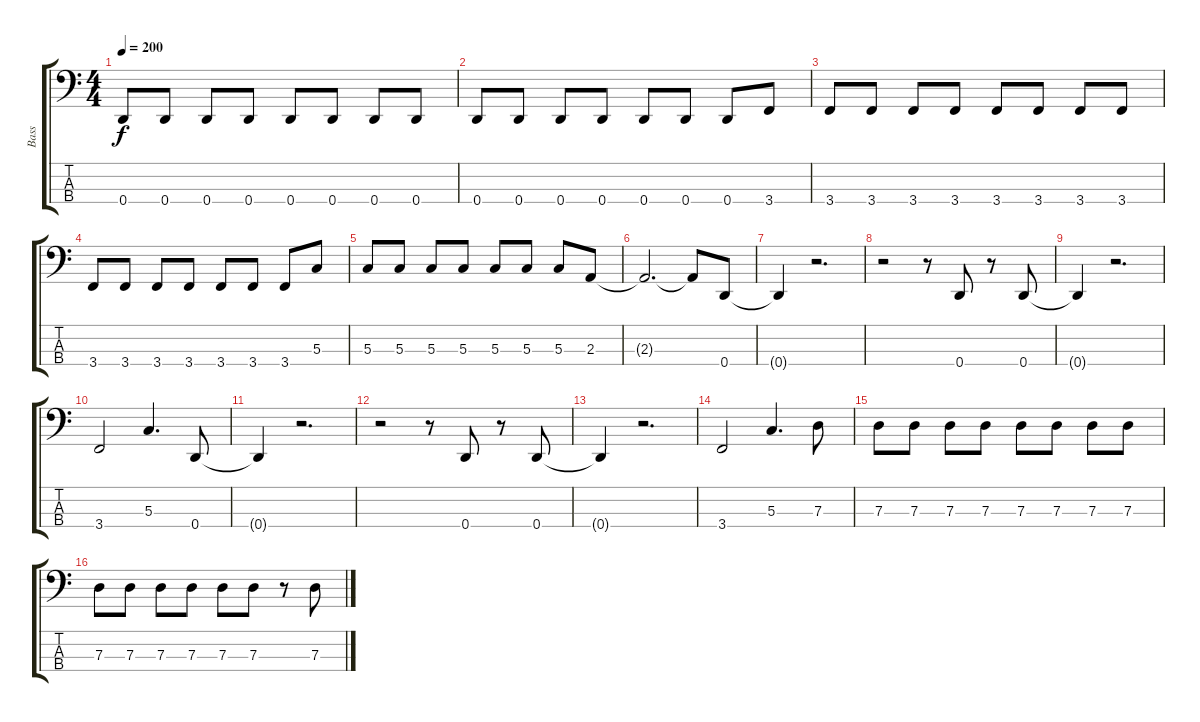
\track ("Bass" "Bass") {instrument electricbasspick}
\staff {score tabs}
\tuning (F2 C2 G1 D1) {hide}
\ts (4 4)
\tempo 200
\clef f4
\ks c
0.4.8{dy f} 0.4.8 0.4.8 0.4.8 0.4.8 0.4.8 0.4.8 0.4.8 |
0.4.8 0.4.8 0.4.8 0.4.8 0.4.8 0.4.8 0.4.8 3.4.8 |
3.4.8 3.4.8 3.4.8 3.4.8 3.4.8 3.4.8 3.4.8 3.4.8 |
3.4.8 3.4.8 3.4.8 3.4.8 3.4.8 3.4.8 3.4.8 5.3.8 |
5.3.8 5.3.8 5.3.8 5.3.8 5.3.8 5.3.8 5.3.8 2.3.8 |
2.3{t}.2{d} 2.3{t}.8 0.4.8 |
0.4{t}.4 r.2{d} |
r.2 r.8 0.4.8 r.8 0.4.8 |
0.4{t}.4 r.2{d} |
3.4.2 5.3.4{d} 0.4.8 |
0.4{t}.4 r.2{d} |
r.2 r.8 0.4.8 r.8 0.4.8 |
0.4{t}.4 r.2{d} |
3.4.2 5.3.4{d} 7.3.8 |
7.3.8 7.3.8 7.3.8 7.3.8 7.3.8 7.3.8 7.3.8 7.3.8 |
7.3.8 7.3.8 7.3.8 7.3.8 7.3.8 7.3.8 r.8 7.3.8
